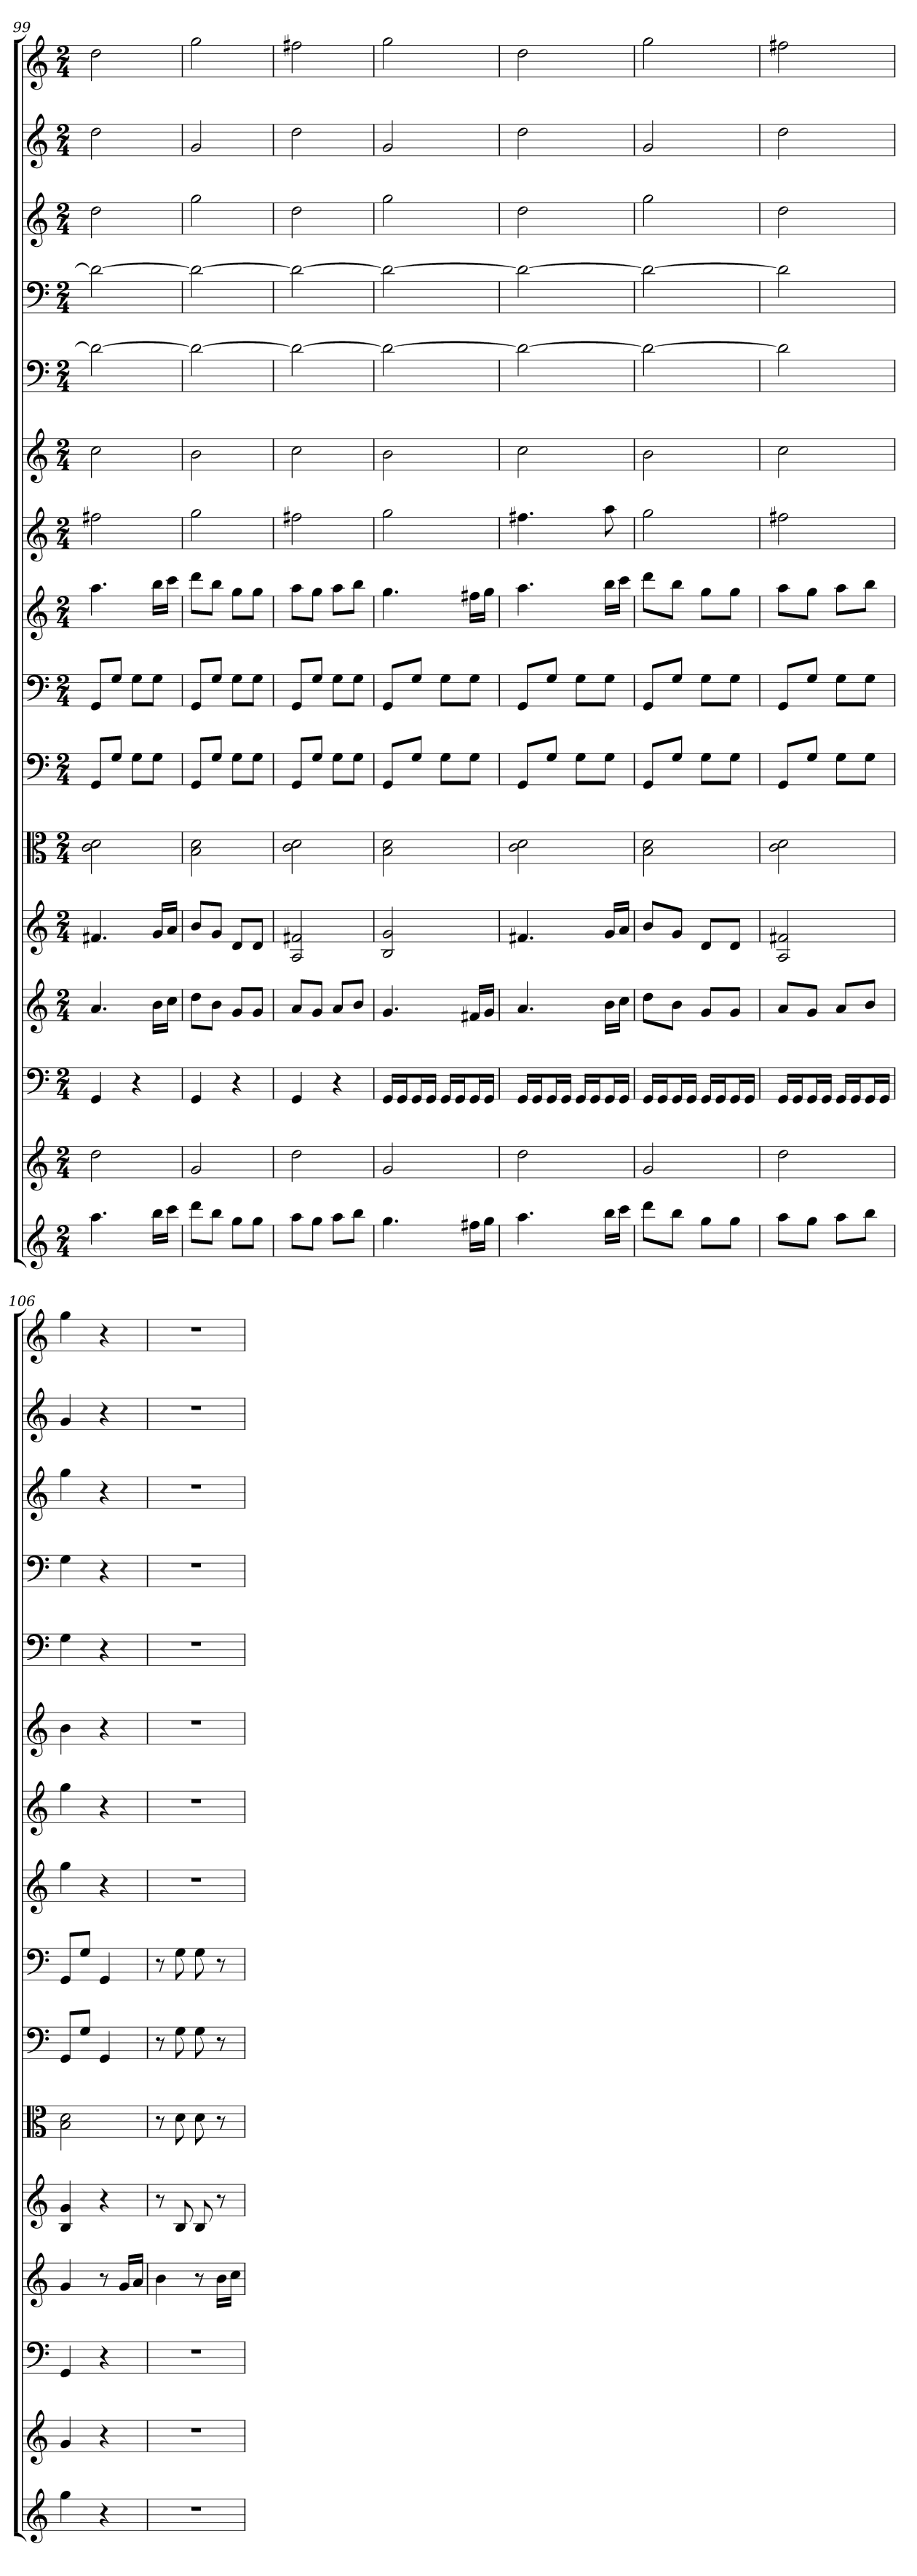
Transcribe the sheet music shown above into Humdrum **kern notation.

**kern	**kern	**kern	**kern	**kern	**kern	**kern	**kern	**kern	**kern	**kern	**kern	**kern	**kern	**kern	**kern
*part16	*part15	*part14	*part13	*part12	*part11	*part10	*part9	*part8	*part7	*part6	*part5	*part4	*part3	*part2	*part1
*staff16	*staff15	*staff14	*staff13	*staff12	*staff11	*staff10	*staff9	*staff8	*staff7	*staff6	*staff5	*staff4	*staff3	*staff2	*staff1
*	*	*clefF4	*	*	*clefC3	*clefF4	*clefF4	*	*	*	*clefF4	*clefF4	*	*	*
*k[]	*k[]	*k[]	*k[]	*k[]	*k[]	*k[]	*k[]	*k[]	*k[]	*k[]	*k[]	*k[]	*k[]	*k[]	*k[]
*C:	*C:	*C:	*C:	*C:	*C:	*C:	*C:	*C:	*C:	*C:	*C:	*C:	*C:	*C:	*C:
*M2/4	*M2/4	*M2/4	*M2/4	*M2/4	*M2/4	*M2/4	*M2/4	*M2/4	*M2/4	*M2/4	*M2/4	*M2/4	*M2/4	*M2/4	*M2/4
=99	=99	=99	=99	=99	=99	=99	=99	=99	=99	=99	=99	=99	=99	=99	=99
4.aa	2dd	4GG	4.a	4.f#X	2c 2d	8GG/L	8GG/L	4.aa	2ff#X	2cc	2d_	2d_	2dd	2dd	2dd
.	.	.	.	.	.	8G/J	8G/J	.	.	.	.	.	.	.	.
.	.	4r	.	.	.	8G\L	8G\L	.	.	.	.	.	.	.	.
16bbLL	.	.	16bLL	16gLL	.	8G\J	8G\J	16bbLL	.	.	.	.	.	.	.
16cccJJ	.	.	16ccJJ	16aJJ	.	.	.	16cccJJ	.	.	.	.	.	.	.
=100	=100	=100	=100	=100	=100	=100	=100	=100	=100	=100	=100	=100	=100	=100	=100
8dddL	2g	4GG	8ddL	8bL	2B 2d	8GG/L	8GG/L	8dddL	2gg	2b	2d_	2d_	2gg	2g	2gg
8bbJ	.	.	8bJ	8gJ	.	8G/J	8G/J	8bbJ	.	.	.	.	.	.	.
8ggL	.	4r	8gL	8dL	.	8G\L	8G\L	8ggL	.	.	.	.	.	.	.
8ggJ	.	.	8gJ	8dJ	.	8G\J	8G\J	8ggJ	.	.	.	.	.	.	.
=101	=101	=101	=101	=101	=101	=101	=101	=101	=101	=101	=101	=101	=101	=101	=101
8aaL	2dd	4GG	8aL	2A 2f#X	2c 2d	8GG/L	8GG/L	8aaL	2ff#X	2cc	2d_	2d_	2dd	2dd	2ff#X
8ggJ	.	.	8gJ	.	.	8G/J	8G/J	8ggJ	.	.	.	.	.	.	.
8aaL	.	4r	8aL	.	.	8G\L	8G\L	8aaL	.	.	.	.	.	.	.
8bbJ	.	.	8bJ	.	.	8G\J	8G\J	8bbJ	.	.	.	.	.	.	.
=102	=102	=102	=102	=102	=102	=102	=102	=102	=102	=102	=102	=102	=102	=102	=102
4.gg	2g	16GG/LL	4.g	2B 2g	2B 2d	8GG/L	8GG/L	4.gg	2gg	2b	2d_	2d_	2gg	2g	2gg
.	.	16GG/J	.	.	.	.	.	.	.	.	.	.	.	.	.
.	.	16GG/L	.	.	.	8G/J	8G/J	.	.	.	.	.	.	.	.
.	.	16GG/JJ	.	.	.	.	.	.	.	.	.	.	.	.	.
.	.	16GG/LL	.	.	.	8G\L	8G\L	.	.	.	.	.	.	.	.
.	.	16GG/J	.	.	.	.	.	.	.	.	.	.	.	.	.
16ff#XLL	.	16GG/L	16f#XLL	.	.	8G\J	8G\J	16ff#XLL	.	.	.	.	.	.	.
16ggJJ	.	16GG/JJ	16gJJ	.	.	.	.	16ggJJ	.	.	.	.	.	.	.
=103	=103	=103	=103	=103	=103	=103	=103	=103	=103	=103	=103	=103	=103	=103	=103
4.aa	2dd	16GG/LL	4.a	4.f#X	2c 2d	8GG/L	8GG/L	4.aa	4.ff#X	2cc	2d_	2d_	2dd	2dd	2dd
.	.	16GG/J	.	.	.	.	.	.	.	.	.	.	.	.	.
.	.	16GG/L	.	.	.	8G/J	8G/J	.	.	.	.	.	.	.	.
.	.	16GG/JJ	.	.	.	.	.	.	.	.	.	.	.	.	.
.	.	16GG/LL	.	.	.	8G\L	8G\L	.	.	.	.	.	.	.	.
.	.	16GG/J	.	.	.	.	.	.	.	.	.	.	.	.	.
16bbLL	.	16GG/L	16bLL	16gLL	.	8G\J	8G\J	16bbLL	8aa	.	.	.	.	.	.
16cccJJ	.	16GG/JJ	16ccJJ	16aJJ	.	.	.	16cccJJ	.	.	.	.	.	.	.
=104	=104	=104	=104	=104	=104	=104	=104	=104	=104	=104	=104	=104	=104	=104	=104
8dddL	2g	16GG/LL	8ddL	8bL	2B 2d	8GG/L	8GG/L	8dddL	2gg	2b	2d_	2d_	2gg	2g	2gg
.	.	16GG/J	.	.	.	.	.	.	.	.	.	.	.	.	.
8bbJ	.	16GG/L	8bJ	8gJ	.	8G/J	8G/J	8bbJ	.	.	.	.	.	.	.
.	.	16GG/JJ	.	.	.	.	.	.	.	.	.	.	.	.	.
8ggL	.	16GG/LL	8gL	8dL	.	8G\L	8G\L	8ggL	.	.	.	.	.	.	.
.	.	16GG/J	.	.	.	.	.	.	.	.	.	.	.	.	.
8ggJ	.	16GG/L	8gJ	8dJ	.	8G\J	8G\J	8ggJ	.	.	.	.	.	.	.
.	.	16GG/JJ	.	.	.	.	.	.	.	.	.	.	.	.	.
=105	=105	=105	=105	=105	=105	=105	=105	=105	=105	=105	=105	=105	=105	=105	=105
8aaL	2dd	16GG/LL	8aL	2A 2f#X	2c 2d	8GG/L	8GG/L	8aaL	2ff#X	2cc	2d]	2d]	2dd	2dd	2ff#X
.	.	16GG/J	.	.	.	.	.	.	.	.	.	.	.	.	.
8ggJ	.	16GG/L	8gJ	.	.	8G/J	8G/J	8ggJ	.	.	.	.	.	.	.
.	.	16GG/JJ	.	.	.	.	.	.	.	.	.	.	.	.	.
8aaL	.	16GG/LL	8aL	.	.	8G\L	8G\L	8aaL	.	.	.	.	.	.	.
.	.	16GG/J	.	.	.	.	.	.	.	.	.	.	.	.	.
8bbJ	.	16GG/L	8bJ	.	.	8G\J	8G\J	8bbJ	.	.	.	.	.	.	.
.	.	16GG/JJ	.	.	.	.	.	.	.	.	.	.	.	.	.
=106	=106	=106	=106	=106	=106	=106	=106	=106	=106	=106	=106	=106	=106	=106	=106
4gg	4g	4GG	4g	4B 4g	2B 2d	8GG/L	8GG/L	4gg	4gg	4b	4G	4G	4gg	4g	4gg
.	.	.	.	.	.	8G/J	8G/J	.	.	.	.	.	.	.	.
4r	4r	4r	8r	4r	.	4GG	4GG	4r	4r	4r	4r	4r	4r	4r	4r
.	.	.	16gLL	.	.	.	.	.	.	.	.	.	.	.	.
.	.	.	16aJJ	.	.	.	.	.	.	.	.	.	.	.	.
=107	=107	=107	=107	=107	=107	=107	=107	=107	=107	=107	=107	=107	=107	=107	=107
2r	2r	2r	4b	8r	8r	8r	8r	2r	2r	2r	2r	2r	2r	2r	2r
.	.	.	.	8B	8d	8G	8G	.	.	.	.	.	.	.	.
.	.	.	8r	8B	8d	8G	8G	.	.	.	.	.	.	.	.
.	.	.	16bLL	8r	8r	8r	8r	.	.	.	.	.	.	.	.
.	.	.	16ccJJ	.	.	.	.	.	.	.	.	.	.	.	.
=	=	=	=	=	=	=	=	=	=	=	=	=	=	=	=
*-	*-	*-	*-	*-	*-	*-	*-	*-	*-	*-	*-	*-	*-	*-	*-
